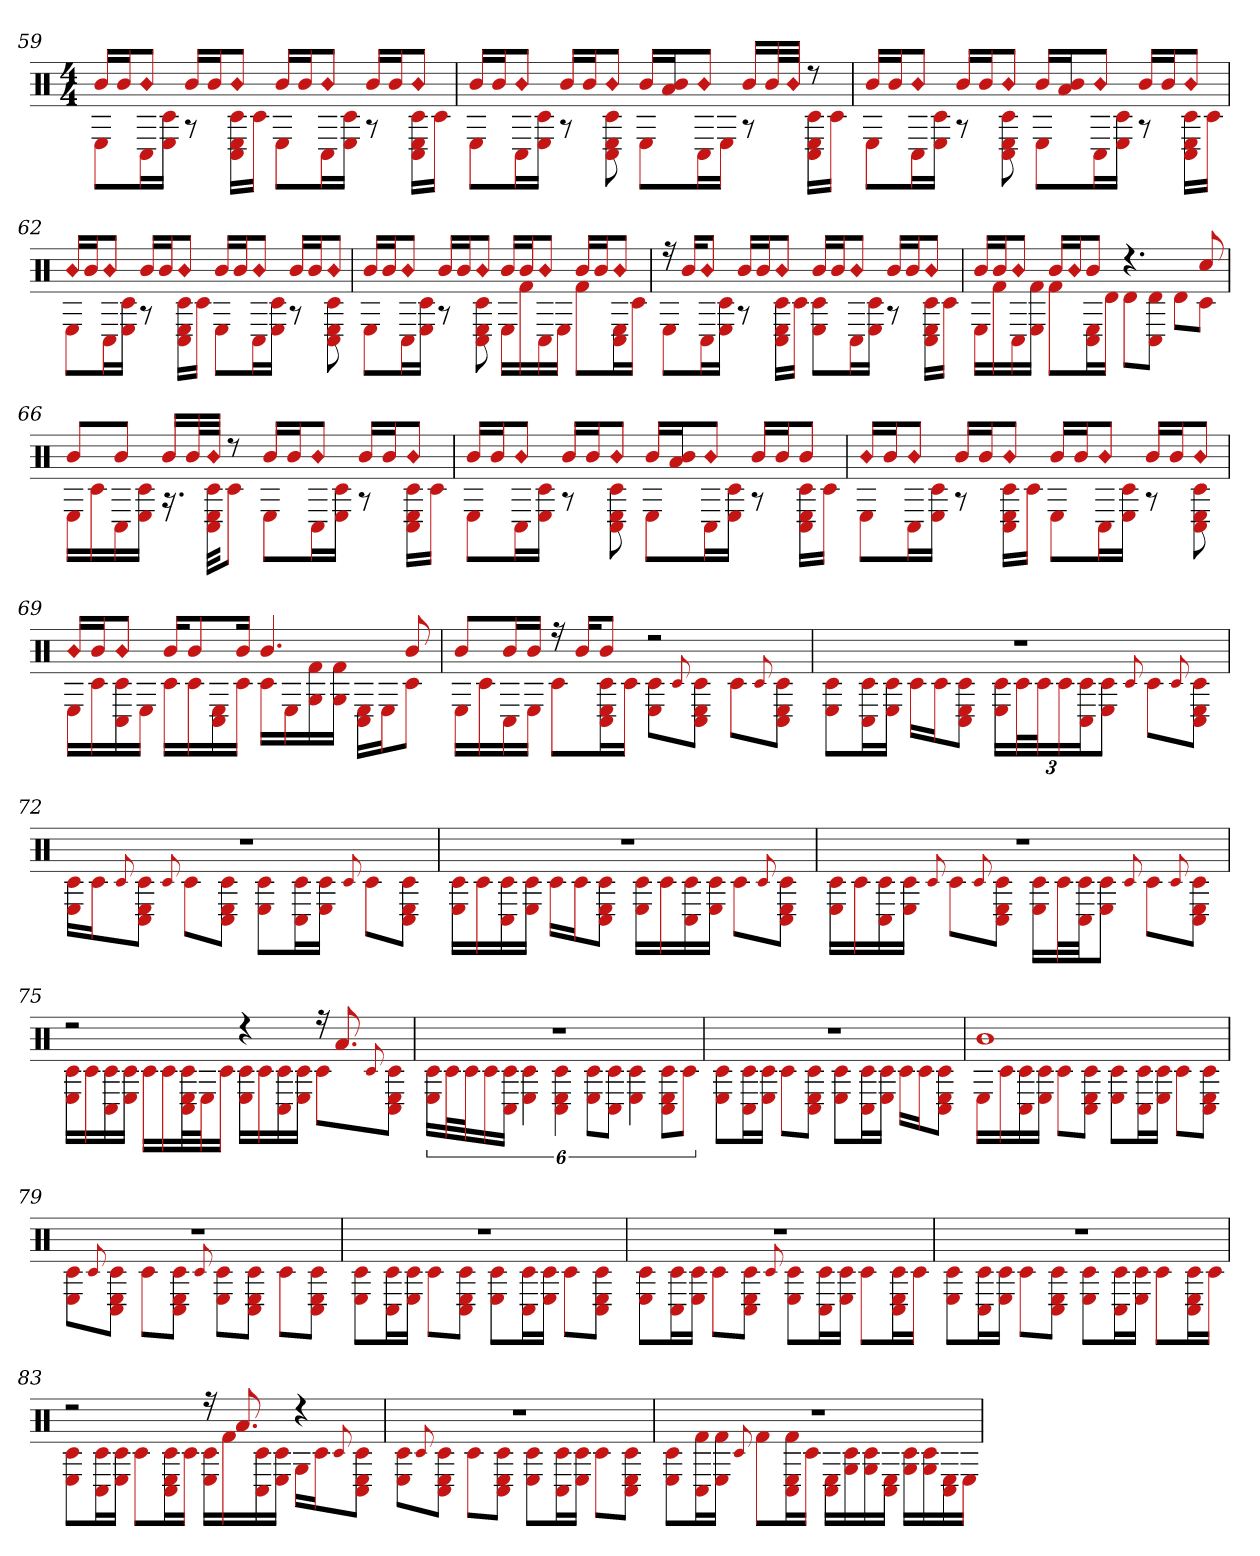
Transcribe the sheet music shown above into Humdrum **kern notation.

**kern
*part1
*staff1
*clefX
*k[]
*M4/4
=59
*^
16bLL	8EL
16bJ	.
!LO:N:head=diamond	!
8bJ	16C#L
.	16c# 16EJJ
16bLL	8r
16bJ	.
!LO:N:head=diamond	!
8bJ	16C# 16c# 16ELL
.	16c#JJ
16bLL	8EL
16bJ	.
!LO:N:head=diamond	!
8bJ	16C#L
.	16E 16c#JJ
16bLL	8r
16bJ	.
!LO:N:head=diamond	!
8bJ	16C# 16E 16c#LL
.	16c#JJ
=60	=60
16bLL	8EL
16bJ	.
!LO:N:head=diamond	!
8bJ	16C#L
.	16E 16c#JJ
16bLL	8r
16bJ	.
!LO:N:head=diamond	!
8bJ	8E 8C# 8c#
16bLL	8EL
16a 16bJ	.
!LO:N:head=diamond	!
8bJ	16C#L
.	16EJJ
16bLL	8r
32bL	.
!LO:N:head=diamond	!
32bJJJ	.
8r	16c# 16C# 16ELL
.	16c#JJ
=61	=61
16bLL	8EL
16bJ	.
!LO:N:head=diamond	!
8bJ	16C#L
.	16c# 16EJJ
16bLL	8r
16bJ	.
!LO:N:head=diamond	!
8bJ	8C# 8E 8c#
16bLL	8EL
16a 16bJ	.
!LO:N:head=diamond	!
8bJ	16C#L
.	16E 16c#JJ
16bLL	8r
16bJ	.
!LO:N:head=diamond	!
8bJ	16c# 16C# 16ELL
.	16c#JJ
=62	=62
!LO:N:head=diamond	!
16bLL	8EL
16bJ	.
!LO:N:head=diamond	!
8bJ	16C#L
.	16c# 16EJJ
16bLL	8r
16bJ	.
!LO:N:head=diamond	!
8bJ	16E 16c# 16C#LL
.	16c#JJ
16bLL	8EL
16bJ	.
!LO:N:head=diamond	!
8bJ	16C#L
.	16c# 16EJJ
16bLL	8r
16bJ	.
!LO:N:head=diamond	!
8bJ	8C# 8E 8c#
=63	=63
16bLL	8EL
16bJ	.
!LO:N:head=diamond	!
8bJ	16C#L
.	16c# 16EJJ
16bLL	8r
16bJ	.
!LO:N:head=diamond	!
8bJ	8c# 8C# 8E
16bLL	16ELL
16bJ	16f#
!LO:N:head=diamond	!
8bJ	16C#
.	16EJJ
16bLL	8f#L
16bJ	.
!LO:N:head=diamond	!
8bJ	16E 16C#L
.	16c#JJ
=64	=64
16r	8EL
16bKL	.
!LO:N:head=diamond	!
8bJ	16C#L
.	16c# 16EJJ
16bLL	8r
16bJ	.
!LO:N:head=diamond	!
8bJ	16C# 16c# 16ELL
.	16c#JJ
16bLL	8E 8c#L
16bJ	.
!LO:N:head=diamond	!
8bJ	16C#L
.	16c# 16EJJ
16bLL	8r
16bJ	.
!LO:N:head=diamond	!
8bJ	16E 16c# 16C#LL
.	16c#JJ
=65	=65
16bLL	16ELL
16bJ	16f#
!LO:N:head=diamond	!
8bJ	16C#
.	16f# 16EJJ
16bLL	8f#L
!LO:N:head=diamond	!
16bJ	.
8bJ	16C# 16EL
.	16dJJ
4.r	8dL
.	8d 8C#J
.	8dL
8cc#	8c#J
=66	=66
8bL	16ELL
.	16c#
8bJ	16C#
.	16E 16c#JJ
16bLL	16.r
32bL	.
!LO:N:head=diamond	!
32bJJJ	32C# 32E 32c#KKL
8r	8c#J
16bLL	8EL
16bJ	.
!LO:N:head=diamond	!
8bJ	16C#L
.	16c# 16EJJ
16bLL	8r
16bJ	.
!LO:N:head=diamond	!
8bJ	16c# 16C# 16ELL
.	16c#JJ
=67	=67
16bLL	8EL
16bJ	.
!LO:N:head=diamond	!
8bJ	16C#L
.	16c# 16EJJ
16bLL	8r
16bJ	.
!LO:N:head=diamond	!
8bJ	8C# 8E 8c#
16bLL	8EL
16a 16bJ	.
!LO:N:head=diamond	!
8bJ	16C#L
.	16E 16c#JJ
16bLL	8r
16bJ	.
8bJ	16c# 16E 16C#LL
.	16c#JJ
=68	=68
!LO:N:head=diamond	!
16bLL	8EL
16bJ	.
!LO:N:head=diamond	!
8bJ	16C#L
.	16c# 16EJJ
16bLL	8r
16bJ	.
!LO:N:head=diamond	!
8bJ	16c# 16C# 16ELL
.	16c#JJ
16bLL	8EL
16bJ	.
!LO:N:head=diamond	!
8bJ	16C#L
.	16c# 16EJJ
16bLL	8r
16bJ	.
!LO:N:head=diamond	!
8bJ	8C# 8E 8c#
=69	=69
!LO:N:head=diamond	!
16bLL	16ELL
16bJ	16c#
!LO:N:head=diamond	!
8bJ	16c# 16C#
.	16EJJ
16bKL	16c#LL
8b	16c#
.	16E 16C#
16bJk	16c#JJ
4.b	16c#LL
.	16E
.	16f# 16G
.	16G 16f#JJ
.	16C# 16ELL
.	16EJ
8b	8c#J
=70	=70
8bL	16ELL
.	16c#
16bL	16C#
16bJJ	16EJJ
16r	8c#L
16bKL	.
8bJ	16C# 16E 16c#L
.	16c#JJ
2r	8E 8c#L
.	8qqc#
.	8C# 8E 8c#J
.	8c#L
.	8qqc#
.	8E 8C# 8c#J
=71	=71
1r	8E 8c#L
.	16C# 16c#L
.	16E 16c#JJ
.	16c#LL
.	16c#J
.	8C# 8E 8c#J
.	24c# 24ELL
.	48c#L
.	48c#J
.	24c#
.	24C# 24c#J
.	12E 12c#J
.	8qqc#
.	8c#L
.	8qqc#
.	8E 8C# 8c#J
=72	=72
1r	16E 16c#LL
.	16c#J
.	8qqc#
.	8C# 8c# 8EJ
.	8qqc#
.	8c#L
.	8E 8C# 8c#J
.	8E 8c#L
.	16c# 16C#L
.	16c# 16EJJ
.	8qqc#
.	8c#L
.	8C# 8E 8c#J
=73	=73
1r	16E 16c#LL
.	16c#
.	16c# 16C#
.	16c# 16EJJ
.	16c#LL
.	16c#J
.	8C# 8E 8c#J
.	16E 16c#LL
.	16c#
.	16C# 16c#
.	16E 16c#JJ
.	8c#L
.	8qqc#
.	8E 8C# 8c#J
=74	=74
1r	16E 16c#LL
.	16c#
.	16C# 16c#
.	16c# 16EJJ
.	8qqc#
.	8c#L
.	8qqc#
.	8E 8C# 8c#J
.	16E 16c#LL
.	32c#L
.	32c# 32C#JJ
.	8c# 8EJ
.	8qqc#
.	8c#L
.	8qqc#
.	8C# 8E 8c#J
=75	=75
2r	16E 16c#LL
.	16c#
.	16c# 16C#
.	16c# 16EJJ
.	16c#LL
.	16c#
.	32E 32C# 32c#L
.	32EJ
.	16c#JJ
4r	16c# 16ELL
.	16c#
.	16C# 16c#
.	16c# 16EJJ
16r	8c#L
8.a	.
.	8qqc#
.	8C# 8E 8c#J
=76	=76
1r	24c# 24ELL
.	48c#L
.	48c#J
.	24c#
.	24C# 24c#JJ
.	6E 6c#
.	6E 6C# 6c#
.	12E 12c#L
.	12c# 12C#J
.	6E 6c#
.	12C# 12E 12c#L
.	12c#J
=77	=77
1r	8E 8c#L
.	16C# 16c#L
.	16c# 16EJJ
.	8c#L
.	8C# 8E 8c#J
.	8E 8c#L
.	16C# 16c#L
.	16E 16c#JJ
.	16c#LL
.	16c#J
.	8C# 8E 8c#J
=78	=78
1b	16ELL
.	16c#
.	16C# 16c#
.	16c# 16EJJ
.	8c#L
.	8C# 8E 8c#J
.	8E 8c#L
.	16c# 16C#L
.	16c# 16EJJ
.	8c#L
.	8E 8C# 8c#J
=79	=79
1r	8E 8c#L
.	8qqc#
.	8C# 8c# 8EJ
.	8c#L
.	8E 8C# 8c#J
.	8qqc#
.	8E 8c#L
.	8C# 8c# 8EJ
.	8c#L
.	8E 8C# 8c#J
=80	=80
1r	8E 8c#L
.	16c# 16C#L
.	16c# 16EJJ
.	8c#L
.	8E 8C# 8c#J
.	8E 8c#L
.	16C# 16c#L
.	16c# 16EJJ
.	8c#L
.	8E 8C# 8c#J
=81	=81
1r	8E 8c#L
.	16C# 16c#L
.	16c# 16EJJ
.	8c#L
.	8E 8C# 8c#J
.	8qqc#
.	8E 8c#L
.	16c# 16C#L
.	16c# 16EJJ
.	8c#L
.	16c# 16C# 16EL
.	16c#JJ
=82	=82
1r	8E 8c#L
.	16c# 16C#L
.	16c# 16EJJ
.	8c#L
.	8E 8C# 8c#J
.	8E 8c#L
.	16c# 16C#L
.	16c# 16EJJ
.	8c#L
.	16c# 16E 16C#L
.	16c#JJ
=83	=83
2r	8E 8c#L
.	16c# 16C#L
.	16c# 16EJJ
.	8c#L
.	16c# 16C# 16EL
.	16c#JJ
16r	16E 16c#LL
8.a	16f#
.	16C# 16c#
.	16E 16c#JJ
4r	16GLL
.	16c#J
.	8qqc#
.	8E 8C# 8c#J
=84	=84
1r	8E 8c#L
.	8qqc#
.	8C# 8E 8c#J
.	8c#L
.	8E 8C# 8c#J
.	8E 8c#L
.	16c# 16C#L
.	16E 16c#JJ
.	8c#L
.	8E 8C# 8c#J
=85	=85
1r	8E 8c#L
.	16C# 16f#L
.	16f# 16EJJ
.	8qqc#
.	8f#L
.	16f# 16E 16C#L
.	16c#JJ
.	16C# 16ELL
.	16G 16c#
.	16c# 16G
.	16E 16C#JJ
.	16c# 16GLL
.	16G 16c#
.	16C# 16E
.	16EJJ
*v	*v
=
*-
